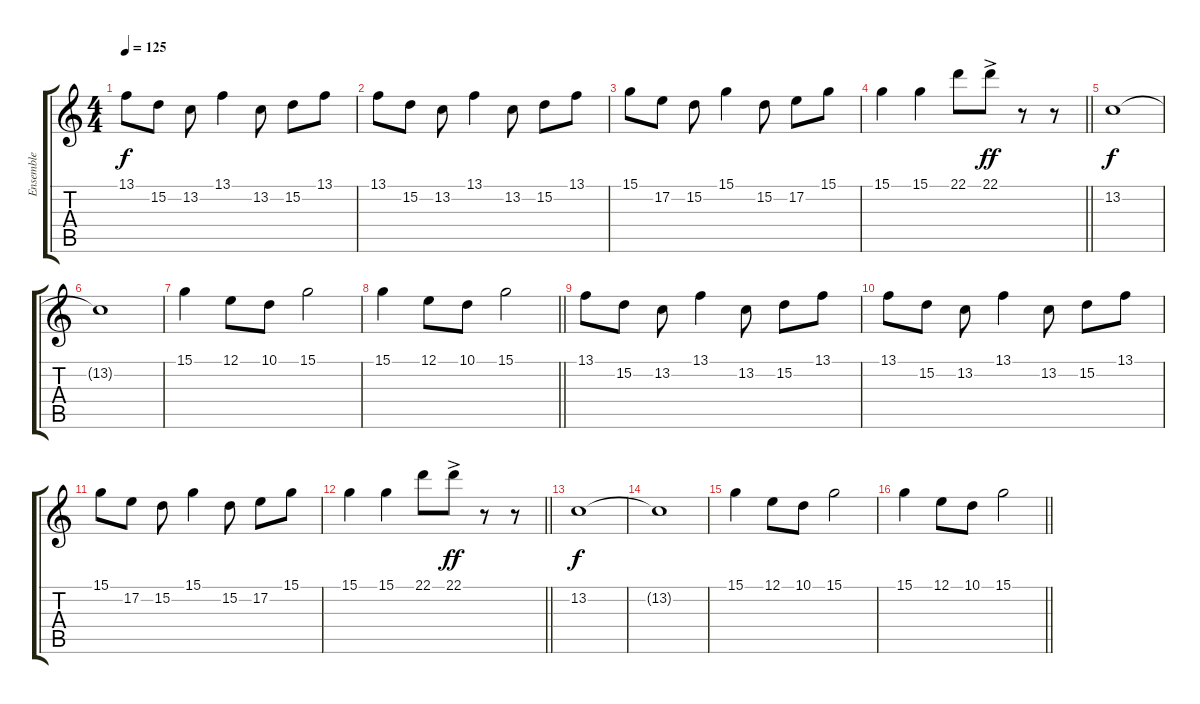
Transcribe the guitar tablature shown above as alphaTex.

\track ("Ensemble" "Ensemble") {instrument stringensemble1}
\staff {score tabs}
\tuning (E4 B3 G3 D3 A2 E2) {hide}
\ts (4 4)
\tempo 125
\clef g2
\ks c
13.1.8{dy f} 15.2.8 13.2.8 13.1.4 13.2.8 15.2.8 13.1.8 |
13.1.8 15.2.8 13.2.8 13.1.4 13.2.8 15.2.8 13.1.8 |
15.1.8 17.2.8 15.2.8 15.1.4 15.2.8 17.2.8 15.1.8 |
\barLineRight lightlight
15.1.4 15.1.4 22.1.8 22.1{ac}.8{dy ff} r.8 r.8 |
13.2.1{dy f} |
13.2{t}.1 |
15.1.4 12.1.8 10.1.8 15.1.2 |
\barLineRight lightlight
15.1.4 12.1.8 10.1.8 15.1.2 |
13.1.8 15.2.8 13.2.8 13.1.4 13.2.8 15.2.8 13.1.8 |
13.1.8 15.2.8 13.2.8 13.1.4 13.2.8 15.2.8 13.1.8 |
15.1.8 17.2.8 15.2.8 15.1.4 15.2.8 17.2.8 15.1.8 |
\barLineRight lightlight
15.1.4 15.1.4 22.1.8 22.1{ac}.8{dy ff} r.8 r.8 |
13.2.1{dy f} |
13.2{t}.1 |
15.1.4 12.1.8 10.1.8 15.1.2 |
\barLineRight lightlight
15.1.4 12.1.8 10.1.8 15.1.2
